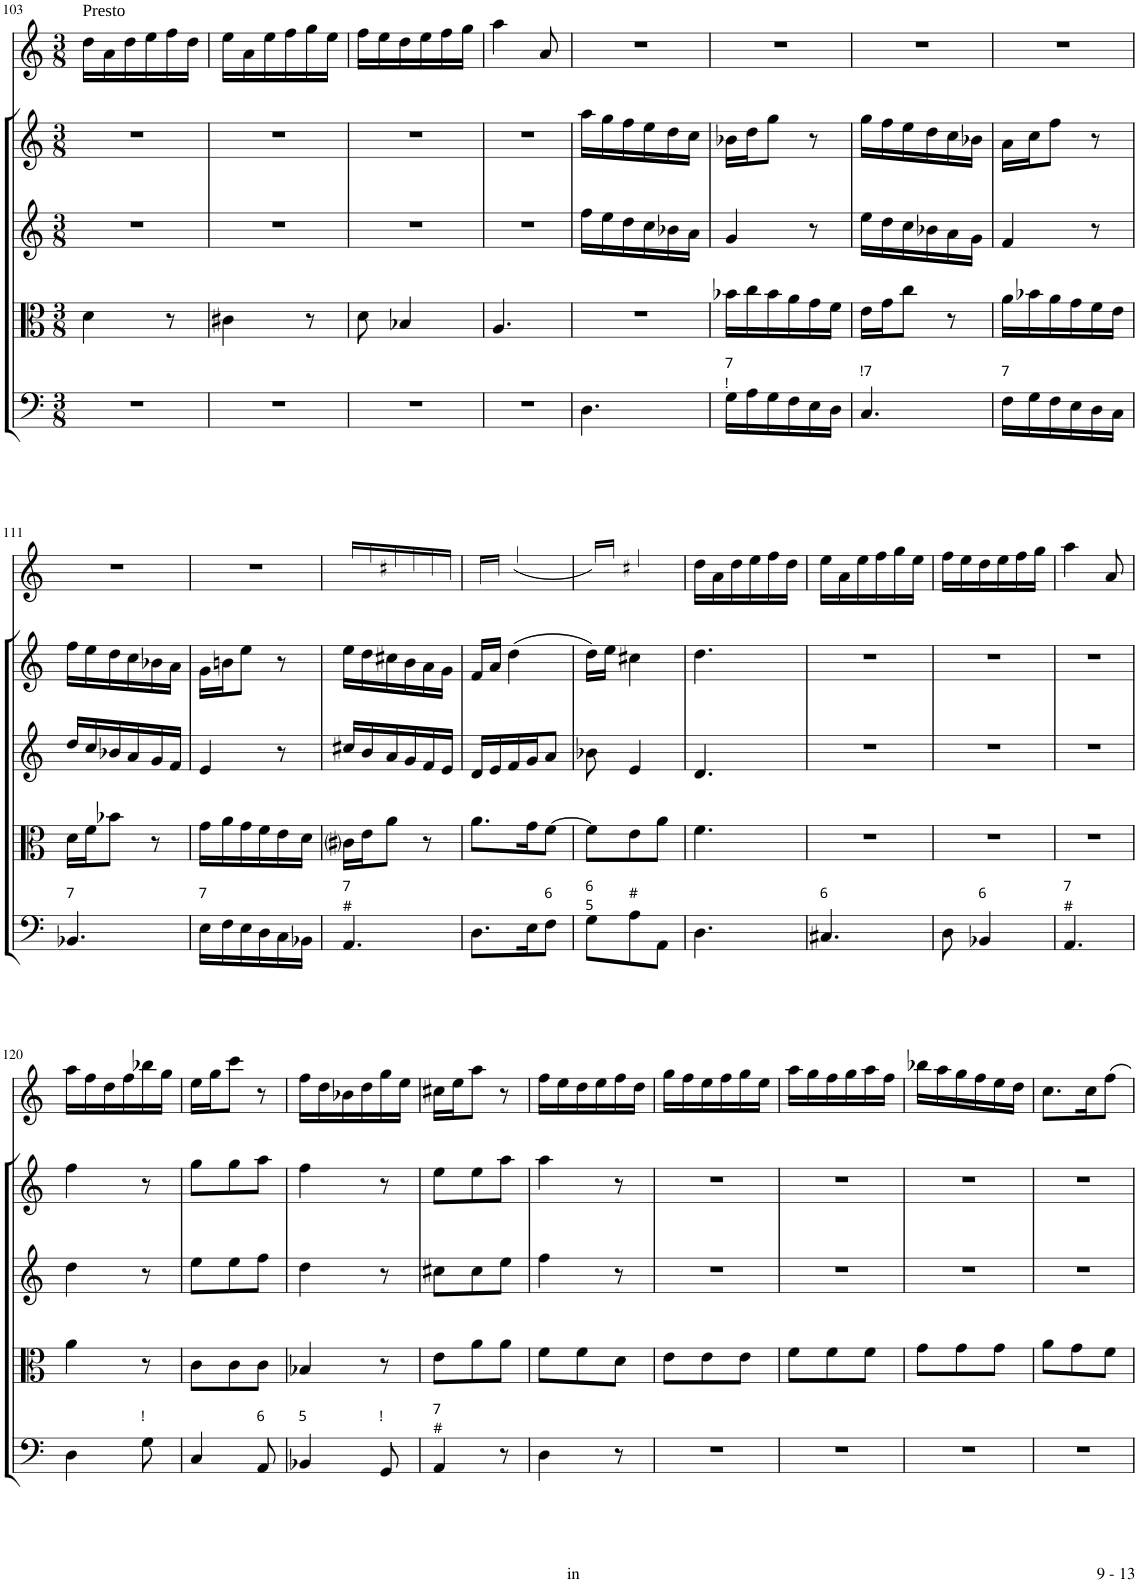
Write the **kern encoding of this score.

**kern	**kern	**kern	**kern	**kern
*part5	*part4	*part3	*part2	*part1
*staff5	*staff4	*staff3	*staff2	*staff1
*I"Organo  e Violoncello	*I"Alto Viola	*I"Violino Secondo	*I"Violino Primo	*I"Oboe
*	*I'Vla	*I'Vln	*I'Vln	*I'Ob
!!LO:PB:g=z
*clefF4	*clefC3	*clefG2	*clefG2	*clefG2
*k[]	*k[]	*k[]	*k[]	*k[]
*M3/8	*M3/8	*M3/8	*M3/8	*M3/8
=103	=103	=103	=103	=103
!	!	!	!	!LO:TX:a:t=Presto
4.r	4d\	4.r	4.r	16dd\LL
.	.	.	.	16a\
.	.	.	.	16dd\
.	.	.	.	16ee\
.	8r	.	.	16ff\
.	.	.	.	16dd\JJ
=104	=104	=104	=104	=104
4.r	4c#X\	4.r	4.r	16ee\LL
.	.	.	.	16a\
.	.	.	.	16ee\
.	.	.	.	16ff\
.	8r	.	.	16gg\
.	.	.	.	16ee\JJ
=105	=105	=105	=105	=105
4.r	8d\	4.r	4.r	16ff\LL
.	.	.	.	16ee\
.	4B-X/	.	.	16dd\
.	.	.	.	16ee\
.	.	.	.	16ff\
.	.	.	.	16gg\JJ
=106	=106	=106	=106	=106
4.r	4.A/	4.r	4.r	4aa\
.	.	.	.	8a/
=107	=107	=107	=107	=107
4.D\	4.r	16ff\LL	16aa\LL	4.r
.	.	16ee\	16gg\	.
.	.	16dd\	16ff\	.
.	.	16cc\	16ee\	.
.	.	16b-X\	16dd\	.
.	.	16a\JJ	16cc\JJ	.
=108	=108	=108	=108	=108
!LO:TX:a:t=7	!	!	!	!
!LO:TX:a:t=!	!	!	!	!
16G\LL	16b-X\LL	4g/	16b-X\LL	4.r
16A\	16cc\	.	16dd\J	.
16G\	16b-\	.	8gg\J	.
16F\	16a\	.	.	.
16E\	16g\	8r	8r	.
16D\JJ	16f\JJ	.	.	.
=109	=109	=109	=109	=109
!LO:TX:a:t=!7	!	!	!	!
4.C/	16e\LL	16ee\LL	16gg\LL	4.r
.	16g\J	16dd\	16ff\	.
.	8cc\J	16cc\	16ee\	.
.	.	16b-X\	16dd\	.
.	8r	16a\	16cc\	.
.	.	16g\JJ	16b-X\JJ	.
=110	=110	=110	=110	=110
!LO:TX:a:t=7	!	!	!	!
16F\LL	16a\LL	4f/	16a\LL	4.r
16G\	16b-X\	.	16cc\J	.
16F\	16a\	.	8ff\J	.
16E\	16g\	.	.	.
16D\	16f\	8r	8r	.
16C\JJ	16e\JJ	.	.	.
!!LO:LB:g=z
=111	=111	=111	=111	=111
!LO:TX:a:t=7	!	!	!	!
4.BB-X/	16d\LL	16dd/LL	16ff\LL	4.r
.	16f\J	16cc/	16ee\	.
.	8b-X\J	16b-X/	16dd\	.
.	.	16a/	16cc\	.
.	8r	16g/	16b-X\	.
.	.	16f/JJ	16a\JJ	.
=112	=112	=112	=112	=112
!LO:TX:a:t=7	!	!	!	!
16E\LL	16g\LL	4e/	16g\LL	4.r
16F\	16a\	.	16bn\J	.
16E\	16g\	.	8ee\J	.
16D\	16f\	.	.	.
16C\	16e\	8r	8r	.
16BB-X\JJ	16d\JJ	.	.	.
=113	=113	=113	=113	=113
!LO:TX:a:t=7	!	!	!	!
!LO:TX:a:t=#	!	!	!	!
4.AA/	16c#i\LL	16cc#X/LL	16ee\LL	16ee!/LL
.	16e\J	16b/	16dd\	16dd!/
.	8a\J	16a/	16cc#X\	16cc#X!/
.	.	16g/	16b\	16b!/
.	8r	16f/	16a\	16a!/
.	.	16e/JJ	16g\JJ	16g!/JJ
=114	=114	=114	=114	=114
8.D\L	8.a\L	16d/LL	16f/LL	16f!/LL
.	.	16e/	16a/JJ	16a!/JJ
.	.	16f/	(4dd\	(4dd!/
16E\K	16g\K	16g/J	.	.
!LO:TX:a:t=6	!	!	!	!
8F\J	[8f\J	8a/J	.	.
=115	=115	=115	=115	=115
!LO:TX:a:t=6	!	!	!	!
!LO:TX:a:t=5	!	!	!	!
8G\L	8f\L]	8b-X\	16dd\LL)	16dd!/LL)
.	.	.	16ee\JJ	16ee!/JJ
!LO:TX:a:t=#	!	!	!	!
8A\	8e\	4e/	4cc#X\	4cc#X!/
8AA\J	8a\J	.	.	.
=116	=116	=116	=116	=116
4.D\	4.f\	4.d/	4.dd\	16dd\LL
.	.	.	.	16a\
.	.	.	.	16dd\
.	.	.	.	16ee\
.	.	.	.	16ff\
.	.	.	.	16dd\JJ
=117	=117	=117	=117	=117
!LO:TX:a:t=6	!	!	!	!
4.C#X/	4.r	4.r	4.r	16ee\LL
.	.	.	.	16a\
.	.	.	.	16ee\
.	.	.	.	16ff\
.	.	.	.	16gg\
.	.	.	.	16ee\JJ
=118	=118	=118	=118	=118
8D\	4.r	4.r	4.r	16ff\LL
.	.	.	.	16ee\
!LO:TX:a:t=6	!	!	!	!
4BB-X/	.	.	.	16dd\
.	.	.	.	16ee\
.	.	.	.	16ff\
.	.	.	.	16gg\JJ
=119	=119	=119	=119	=119
!LO:TX:a:t=7	!	!	!	!
!LO:TX:a:t=#	!	!	!	!
4.AA/	4.r	4.r	4.r	4aa\
.	.	.	.	8a/
!!LO:LB:g=z
=120	=120	=120	=120	=120
4D\	4a\	4dd\	4ff\	16aa\LL
.	.	.	.	16ff\
.	.	.	.	16dd\
.	.	.	.	16ff\
!LO:TX:a:t=!	!	!	!	!
8G\	8r	8r	8r	16bb-X\
.	.	.	.	16gg\JJ
=121	=121	=121	=121	=121
4C/	8c\L	8ee\L	8gg\L	16ee\LL
.	.	.	.	16gg\J
.	8c\	8ee\	8gg\	8ccc\J
!LO:TX:a:t=6	!	!	!	!
8AA/	8c\J	8ff\J	8aa\J	8r
=122	=122	=122	=122	=122
!LO:TX:a:t=5	!	!	!	!
4BB-X/	4B-X/	4dd\	4ff\	16ff\LL
.	.	.	.	16dd\
.	.	.	.	16b-X\
.	.	.	.	16dd\
!LO:TX:a:t=!	!	!	!	!
8GG/	8r	8r	8r	16gg\
.	.	.	.	16ee\JJ
=123	=123	=123	=123	=123
!LO:TX:a:t=7	!	!	!	!
!LO:TX:a:t=#	!	!	!	!
4AA/	8e\L	8cc#X\L	8ee\L	16cc#X\LL
.	.	.	.	16ee\J
.	8a\	8cc#\	8ee\	8aa\J
8r	8a\J	8ee\J	8aa\J	8r
=124	=124	=124	=124	=124
4D\	8f\L	4ff\	4aa\	16ff\LL
.	.	.	.	16ee\
.	8f\	.	.	16dd\
.	.	.	.	16ee\
8r	8d\J	8r	8r	16ff\
.	.	.	.	16dd\JJ
=125	=125	=125	=125	=125
4.r	8e\L	4.r	4.r	16gg\LL
.	.	.	.	16ff\
.	8e\	.	.	16ee\
.	.	.	.	16ff\
.	8e\J	.	.	16gg\
.	.	.	.	16ee\JJ
=126	=126	=126	=126	=126
4.r	8f\L	4.r	4.r	16aa\LL
.	.	.	.	16gg\
.	8f\	.	.	16ff\
.	.	.	.	16gg\
.	8f\J	.	.	16aa\
.	.	.	.	16ff\JJ
=127	=127	=127	=127	=127
4.r	8g\L	4.r	4.r	16bb-X\LL
.	.	.	.	16aa\
.	8g\	.	.	16gg\
.	.	.	.	16ff\
.	8g\J	.	.	16ee\
.	.	.	.	16dd\JJ
=128	=128	=128	=128	=128
4.r	8a\L	4.r	4.r	8.cc\L
.	8g\	.	.	.
.	.	.	.	16cc\K
.	8f\J	.	.	8ff\J
=	=	=	=	=
*-	*-	*-	*-	*-
